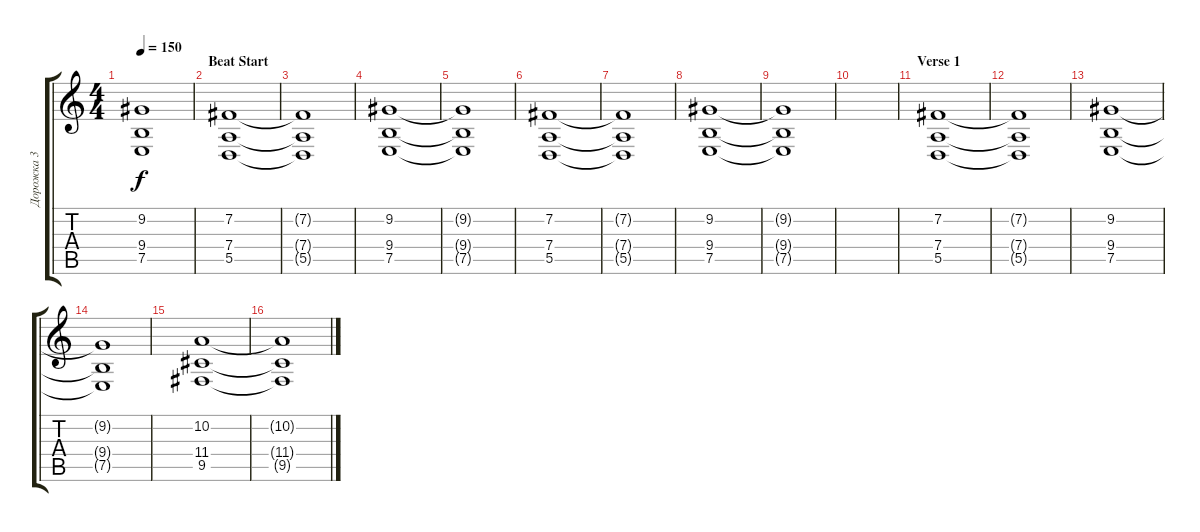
\track ("Дорожка 3" "Дорожка 3") {instrument pad2warm}
\staff {score tabs}
\tuning (E4 B3 G3 D3 A2 E2) {hide}
\ts (4 4)
\tempo 150
\clef g2
\ks c
(9.2{t} 9.4{t} 7.5{t}).1{dy f} |
\section ("" "Beat Start")
(7.2 7.4 5.5).1 |
(7.2{t} 7.4{t} 5.5{t}).1 |
(9.2 9.4 7.5).1 |
(9.2{t} 9.4{t} 7.5{t}).1 |
(7.2 7.4 5.5).1 |
(7.2{t} 7.4{t} 5.5{t}).1 |
(9.2 9.4 7.5).1 |
(9.2{t} 9.4{t} 7.5{t}).1 |
|
\section ("" "Verse 1")
(7.2 7.4 5.5).1 |
(7.2{t} 7.4{t} 5.5{t}).1 |
(9.2 9.4 7.5).1 |
(9.2{t} 9.4{t} 7.5{t}).1 |
(10.2 11.4 9.5).1 |
(10.2{t} 11.4{t} 9.5{t}).1
